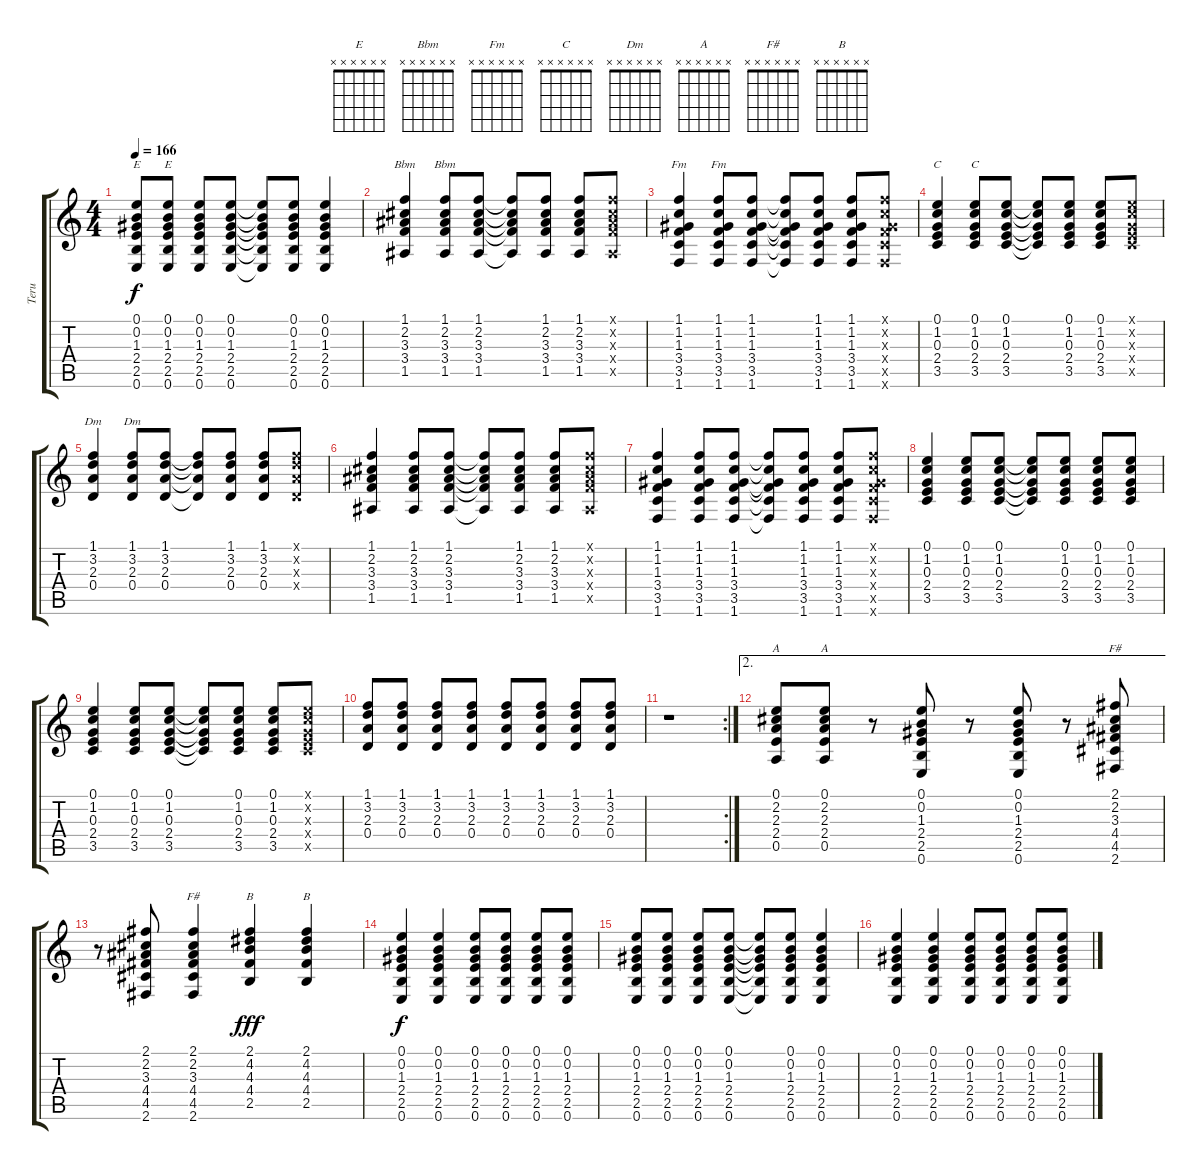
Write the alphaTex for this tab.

\track ("Teru" "Teru") {instrument acousticguitarsteel}
\staff {score tabs}
\tuning (E4 B3 G3 D3 A2 E2) {hide}
\chord ("E" 0 0 1 2 2 0)
\chord ("E" x x x x x x) {firstfret 0}
\chord ("Bbm" 1 2 3 3 1 x)
\chord ("Bbm" x x x x x x) {firstfret 0}
\chord ("Fm" 1 1 1 3 3 1)
\chord ("Fm" x x x x x x) {firstfret 0}
\chord ("C" 0 1 0 2 3 x)
\chord ("C" x x x x x x) {firstfret 0}
\chord ("Dm" 1 3 2 0 x x)
\chord ("Dm" x x x x x x) {firstfret 0}
\chord ("A" 0 2 2 2 0 x)
\chord ("A" x x x x x x) {firstfret 0}
\chord ("F#" 2 2 3 4 4 2)
\chord ("F#" x x x x x x) {firstfret 0}
\chord ("B" 2 4 4 4 2 x)
\chord ("B" x x x x x x) {firstfret 0}
\ts (4 4)
\tempo 166
\clef g2
\ks c
(0.1 0.2 1.3 2.4 2.5 0.6).8{ch "E" dy f} (0.1 0.2 1.3 2.4 2.5 0.6).8{ch "E"} (0.1 0.2 1.3 2.4 2.5 0.6).8 (0.1 0.2 1.3 2.4 2.5 0.6).8 (0.1{t} 0.2{t} 1.3{t} 2.4{t} 2.5{t} 0.6{t}).8 (0.1 0.2 1.3 2.4 2.5 0.6).8 (0.1 0.2 1.3 2.4 2.5 0.6).4 |
(1.1 2.2 3.3 3.4 1.5).4{ch "Bbm"} (1.1 2.2 3.3 3.4 1.5).8{ch "Bbm"} (1.1 2.2 3.3 3.4 1.5).8 (1.1{t} 2.2{t} 3.3{t} 3.4{t} 1.5{t}).8 (1.1 2.2 3.3 3.4 1.5).8 (1.1 2.2 3.3 3.4 1.5).8 (1.1{x} 2.2{x} 3.3{x} 3.4{x} 1.5{x}).8 |
(1.1 1.2 1.3 3.4 3.5 1.6).4{ch "Fm"} (1.1 1.2 1.3 3.4 3.5 1.6).8{ch "Fm"} (1.1 1.2 1.3 3.4 3.5 1.6).8 (1.1{t} 1.2{t} 1.3{t} 3.4{t} 3.5{t} 1.6{t}).8 (1.1 1.2 1.3 3.4 3.5 1.6).8 (1.1 1.2 1.3 3.4 3.5 1.6).8 (1.1{x} 1.2{x} 1.3{x} 3.4{x} 3.5{x} 1.6{x}).8 |
(0.1 1.2 0.3 2.4 3.5).4{ch "C"} (0.1 1.2 0.3 2.4 3.5).8{ch "C"} (0.1 1.2 0.3 2.4 3.5).8 (0.1{t} 1.2{t} 0.3{t} 2.4{t} 3.5{t}).8 (0.1 1.2 0.3 2.4 3.5).8 (0.1 1.2 0.3 2.4 3.5).8 (0.1{x} 1.2{x} 0.3{x} 2.4{x} 3.5{x}).8 |
(1.1 3.2 2.3 0.4).4{ch "Dm"} (1.1 3.2 2.3 0.4).8{ch "Dm"} (1.1 3.2 2.3 0.4).8 (1.1{t} 3.2{t} 2.3{t} 0.4{t}).8 (1.1 3.2 2.3 0.4).8 (1.1 3.2 2.3 0.4).8 (1.1{x} 3.2{x} 2.3{x} 0.4{x}).8 |
(1.1 2.2 3.3 3.4 1.5).4 (1.1 2.2 3.3 3.4 1.5).8 (1.1 2.2 3.3 3.4 1.5).8 (1.1{t} 2.2{t} 3.3{t} 3.4{t} 1.5{t}).8 (1.1 2.2 3.3 3.4 1.5).8 (1.1 2.2 3.3 3.4 1.5).8 (1.1{x} 2.2{x} 3.3{x} 3.4{x} 1.5{x}).8 |
(1.1 1.2 1.3 3.4 3.5 1.6).4 (1.1 1.2 1.3 3.4 3.5 1.6).8 (1.1 1.2 1.3 3.4 3.5 1.6).8 (1.1{t} 1.2{t} 1.3{t} 3.4{t} 3.5{t} 1.6{t}).8 (1.1 1.2 1.3 3.4 3.5 1.6).8 (1.1 1.2 1.3 3.4 3.5 1.6).8 (1.1{x} 1.2{x} 1.3{x} 3.4{x} 3.5{x} 1.6{x}).8 |
(0.1 1.2 0.3 2.4 3.5).4 (0.1 1.2 0.3 2.4 3.5).8 (0.1 1.2 0.3 2.4 3.5).8 (0.1{t} 1.2{t} 0.3{t} 2.4{t} 3.5{t}).8 (0.1 1.2 0.3 2.4 3.5).8 (0.1 1.2 0.3 2.4 3.5).8 (0.1 1.2 0.3 2.4 3.5).8 |
(0.1 1.2 0.3 2.4 3.5).4 (0.1 1.2 0.3 2.4 3.5).8 (0.1 1.2 0.3 2.4 3.5).8 (0.1{t} 1.2{t} 0.3{t} 2.4{t} 3.5{t}).8 (0.1 1.2 0.3 2.4 3.5).8 (0.1 1.2 0.3 2.4 3.5).8 (0.1{x} 1.2{x} 0.3{x} 2.4{x} 3.5{x}).8 |
(1.1 3.2 2.3 0.4).8 (1.1 3.2 2.3 0.4).8 (1.1 3.2 2.3 0.4).8 (1.1 3.2 2.3 0.4).8 (1.1 3.2 2.3 0.4).8 (1.1 3.2 2.3 0.4).8 (1.1 3.2 2.3 0.4).8 (1.1 3.2 2.3 0.4).8 |
\rc 2
r.1 |
\ae 2
(0.1 2.2 2.3 2.4 0.5).8{ch "A"} (0.1 2.2 2.3 2.4 0.5).8{ch "A"} r.8 (0.1 0.2 1.3 2.4 2.5 0.6).8 r.8 (0.1 0.2 1.3 2.4 2.5 0.6).8 r.8 (2.1 2.2 3.3 4.4 4.5 2.6).8{ch "F#"} |
r.8 (2.1 2.2 3.3 4.4 4.5 2.6).8 (2.1 2.2 3.3 4.4 4.5 2.6).4{ch "F#"} (2.1 4.2 4.3 4.4 2.5).4{ch "B" dy fff} (2.1 4.2 4.3 4.4 2.5).4{ch "B"} |
(0.1 0.2 1.3 2.4 2.5 0.6).4{dy f} (0.1 0.2 1.3 2.4 2.5 0.6).4 (0.1 0.2 1.3 2.4 2.5 0.6).8 (0.1 0.2 1.3 2.4 2.5 0.6).8 (0.1 0.2 1.3 2.4 2.5 0.6).8 (0.1 0.2 1.3 2.4 2.5 0.6).8 |
(0.1 0.2 1.3 2.4 2.5 0.6).8 (0.1 0.2 1.3 2.4 2.5 0.6).8 (0.1 0.2 1.3 2.4 2.5 0.6).8 (0.1 0.2 1.3 2.4 2.5 0.6).8 (0.1{t} 0.2{t} 1.3{t} 2.4{t} 2.5{t} 0.6{t}).8 (0.1 0.2 1.3 2.4 2.5 0.6).8 (0.1 0.2 1.3 2.4 2.5 0.6).4 |
(0.1 0.2 1.3 2.4 2.5 0.6).4 (0.1 0.2 1.3 2.4 2.5 0.6).4 (0.1 0.2 1.3 2.4 2.5 0.6).8 (0.1 0.2 1.3 2.4 2.5 0.6).8 (0.1 0.2 1.3 2.4 2.5 0.6).8 (0.1 0.2 1.3 2.4 2.5 0.6).8
